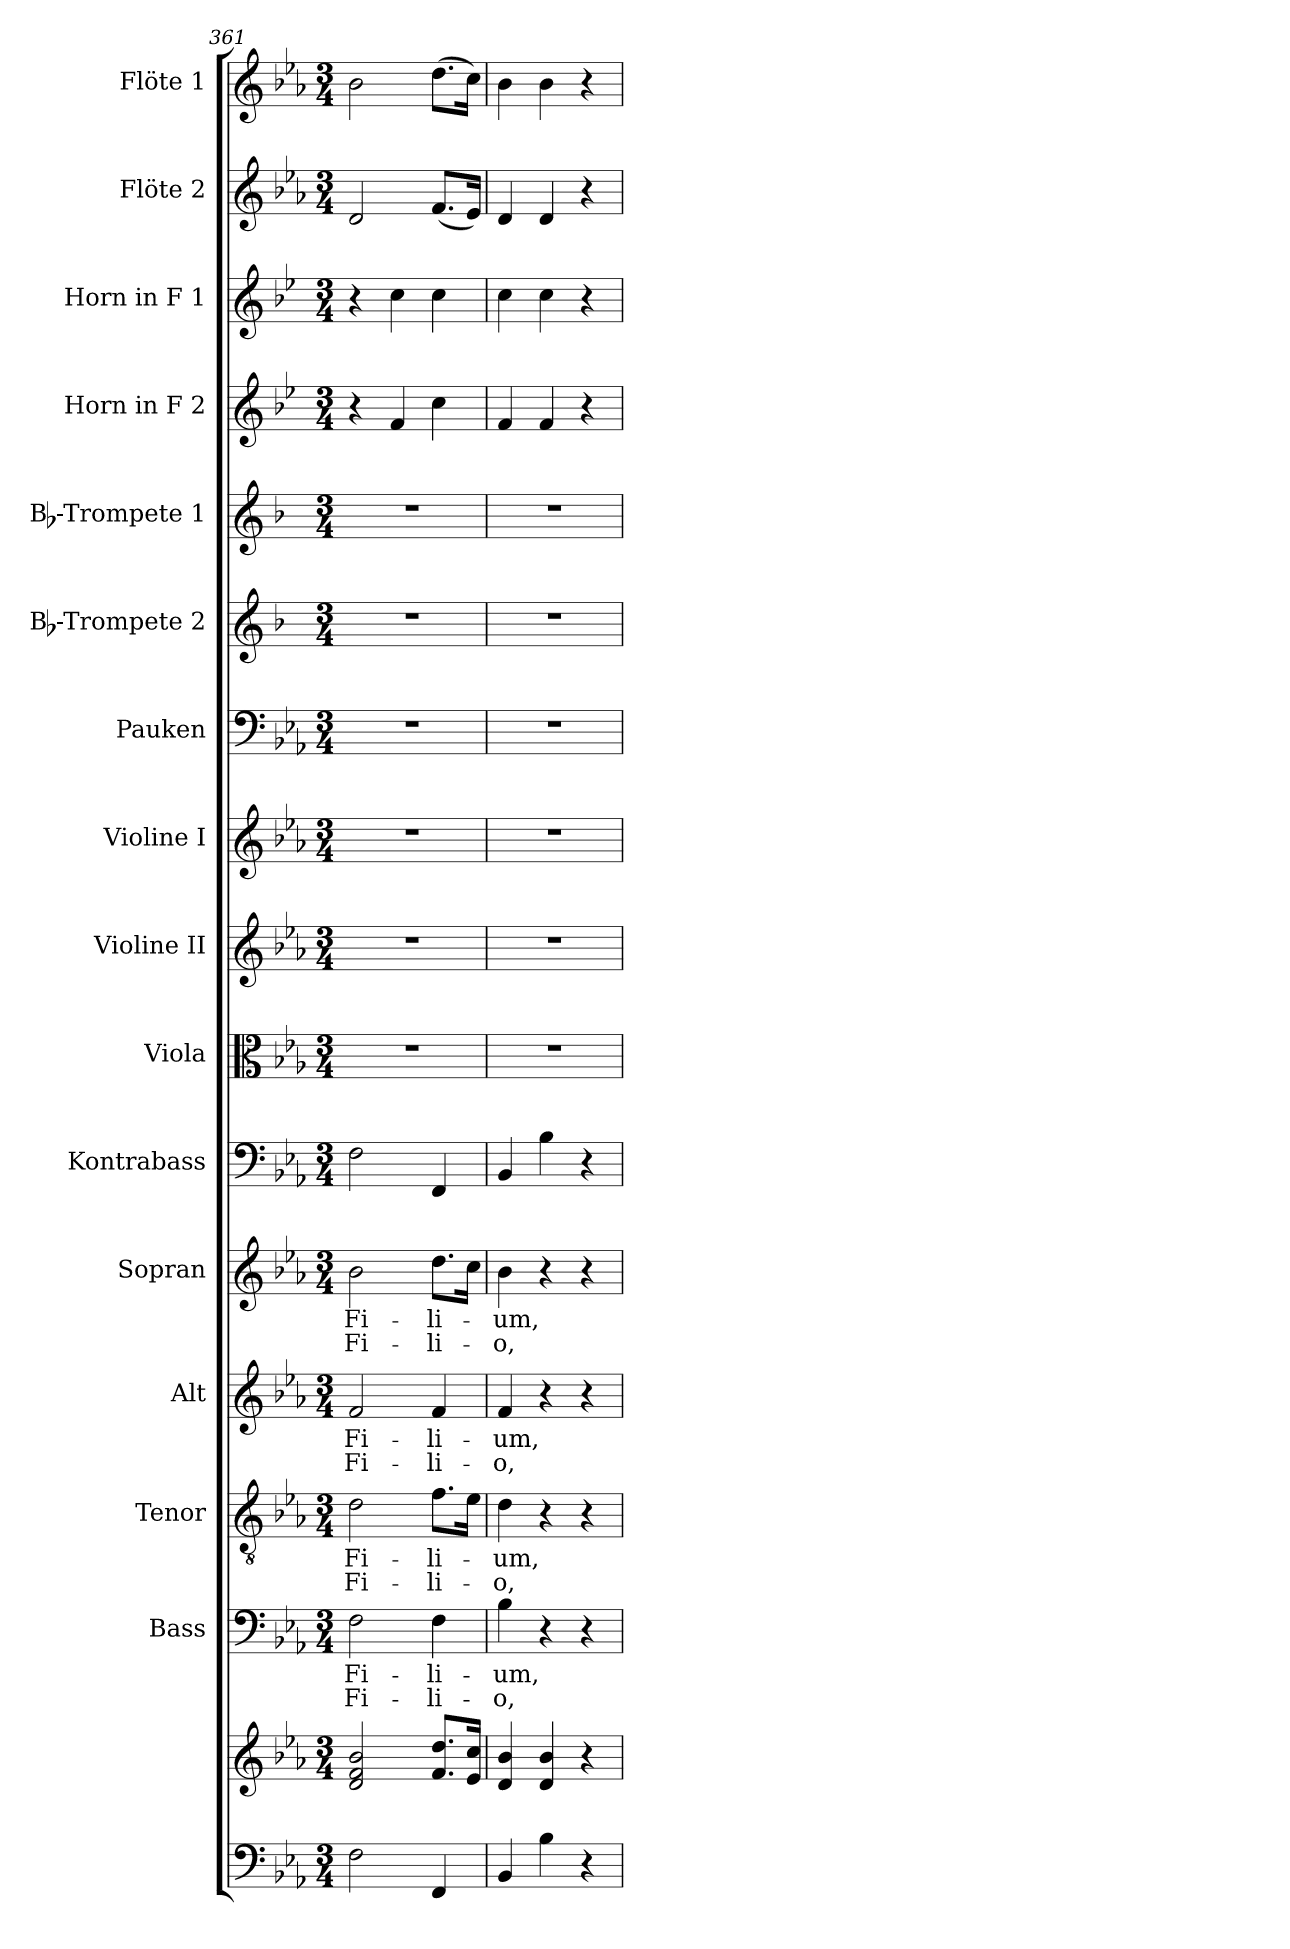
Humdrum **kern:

**kern	**kern	**kern	**text	**text	**kern	**text	**text	**kern	**text	**text	**kern	**text	**text	**kern	**kern	**kern	**kern	**kern	**kern	**kern	**kern	**kern	**kern	**kern
*part16	*part16	*part15	*part15	*part15	*part14	*part14	*part14	*part13	*part13	*part13	*part12	*part12	*part12	*part11	*part10	*part9	*part8	*part7	*part6	*part5	*part4	*part3	*part2	*part1
*staff17	*staff16	*staff15	*staff15	*staff15	*staff14	*staff14	*staff14	*staff13	*staff13	*staff13	*staff12	*staff12	*staff12	*staff11	*staff10	*staff9	*staff8	*staff7	*staff6	*staff5	*staff4	*staff3	*staff2	*staff1
*	*	*I"Bass	*	*	*I"Tenor	*	*	*I"Alt	*	*	*I"Sopran	*	*	*I"Kontrabass	*I"Viola	*I"Violine II	*I"Violine I	*I"Pauken	*I"Bb-Trompete 2	*I"Bb-Trompete 1	*I"Horn in F 2	*I"Horn in F 1	*I"Flöte 2	*I"Flöte 1
*	*	*I'B.	*	*	*I'T.	*	*	*I'A.	*	*	*I'S.	*	*	*I'Kb.	*I'Vla.	*I'Vl. II	*I'Vl. I	*I'Pk.	*I'Bb Trp. 2	*I'Bb Trp. 1	*	*	*I'Fl. 2	*I'Fl. 1
*clefF4	*clefG2	*clefF4	*	*	*clefGv2	*	*	*clefG2	*	*	*clefG2	*	*	*clefF4	*clefC3	*clefG2	*clefG2	*clefF4	*clefG2	*clefG2	*clefG2	*clefG2	*clefG2	*clefG2
*	*	*	*	*	*	*	*	*	*	*	*	*	*	*ITrd7c12	*	*	*	*	*ITrd1c2	*ITrd1c2	*ITrd4c7	*ITrd4c7	*	*
*k[b-e-a-]	*k[b-e-a-]	*k[b-e-a-]	*	*	*k[b-e-a-]	*	*	*k[b-e-a-]	*	*	*k[b-e-a-]	*	*	*k[b-e-a-]	*k[b-e-a-]	*k[b-e-a-]	*k[b-e-a-]	*k[b-e-a-]	*k[b-e-a-]	*k[b-e-a-]	*k[b-e-a-]	*k[b-e-a-]	*k[b-e-a-]	*k[b-e-a-]
*E-:	*E-:	*E-:	*	*	*E-:	*	*	*E-:	*	*	*E-:	*	*	*E-:	*E-:	*E-:	*E-:	*E-:	*E-:	*E-:	*E-:	*E-:	*E-:	*E-:
*M3/4	*M3/4	*M3/4	*	*	*M3/4	*	*	*M3/4	*	*	*M3/4	*	*	*M3/4	*M3/4	*M3/4	*M3/4	*M3/4	*M3/4	*M3/4	*M3/4	*M3/4	*M3/4	*M3/4
=361	=361	=361	=361	=361	=361	=361	=361	=361	=361	=361	=361	=361	=361	=361	=361	=361	=361	=361	=361	=361	=361	=361	=361	=361
!	!	!	!LO:LY:b	!LO:LY:b	!	!LO:LY:b	!LO:LY:b	!	!LO:LY:b	!LO:LY:b	!	!LO:LY:b	!LO:LY:b	!	!	!	!	!	!	!	!	!	!	!
2F\	2d/ 2f/ 2b-/	2F\	Fi-	Fi-	2d\	Fi-	Fi-	2f/	Fi-	Fi-	2b-\	Fi-	Fi-	2FF\	2.r	2.r	2.r	2.r	2.r	2.r	4r	4r	2d/	2b-\
.	.	.	.	.	.	.	.	.	.	.	.	.	.	.	.	.	.	.	.	.	4B-/	4f\	.	.
!	!	!	!LO:LY:b	!LO:LY:b	!	!LO:LY:b	!LO:LY:b	!	!LO:LY:b	!LO:LY:b	!	!LO:LY:b	!LO:LY:b	!	!	!	!	!	!	!	!	!	!	!
4FF/	8.f/ 8.dd/L	4F\	-li-	-li-	8.f\L	-li-	-li-	4f/	-li-	-li-	8.dd\L	-li-	-li-	4FFF/	.	.	.	.	.	.	4f\	4f\	(<8.f/L	(>8.dd\L
.	16e-/ 16cc/Jk	.	.	.	16e-\Jk	.	.	.	.	.	16cc\Jk	.	.	.	.	.	.	.	.	.	.	.	16e-/Jk)	16cc\Jk)
=362	=362	=362	=362	=362	=362	=362	=362	=362	=362	=362	=362	=362	=362	=362	=362	=362	=362	=362	=362	=362	=362	=362	=362	=362
!	!	!	!LO:LY:b	!LO:LY:b	!	!LO:LY:b	!LO:LY:b	!	!LO:LY:b	!LO:LY:b	!	!LO:LY:b	!LO:LY:b	!	!	!	!	!	!	!	!	!	!	!
4BB-/	4d/ 4b-/	4B-\	-um,	-o,	4d\	-um,	-o,	4f/	-um,	-o,	4b-\	-um,	-o,	4BBB-/	2.r	2.r	2.r	2.r	2.r	2.r	4B-/	4f\	4d/	4b-\
4B-\	4d/ 4b-/	4r	.	.	4r	.	.	4r	.	.	4r	.	.	4BB-\	.	.	.	.	.	.	4B-/	4f\	4d/	4b-\
4r	4r	4r	.	.	4r	.	.	4r	.	.	4r	.	.	4r	.	.	.	.	.	.	4r	4r	4r	4r
=	=	=	=	=	=	=	=	=	=	=	=	=	=	=	=	=	=	=	=	=	=	=	=	=
*-	*-	*-	*-	*-	*-	*-	*-	*-	*-	*-	*-	*-	*-	*-	*-	*-	*-	*-	*-	*-	*-	*-	*-	*-
